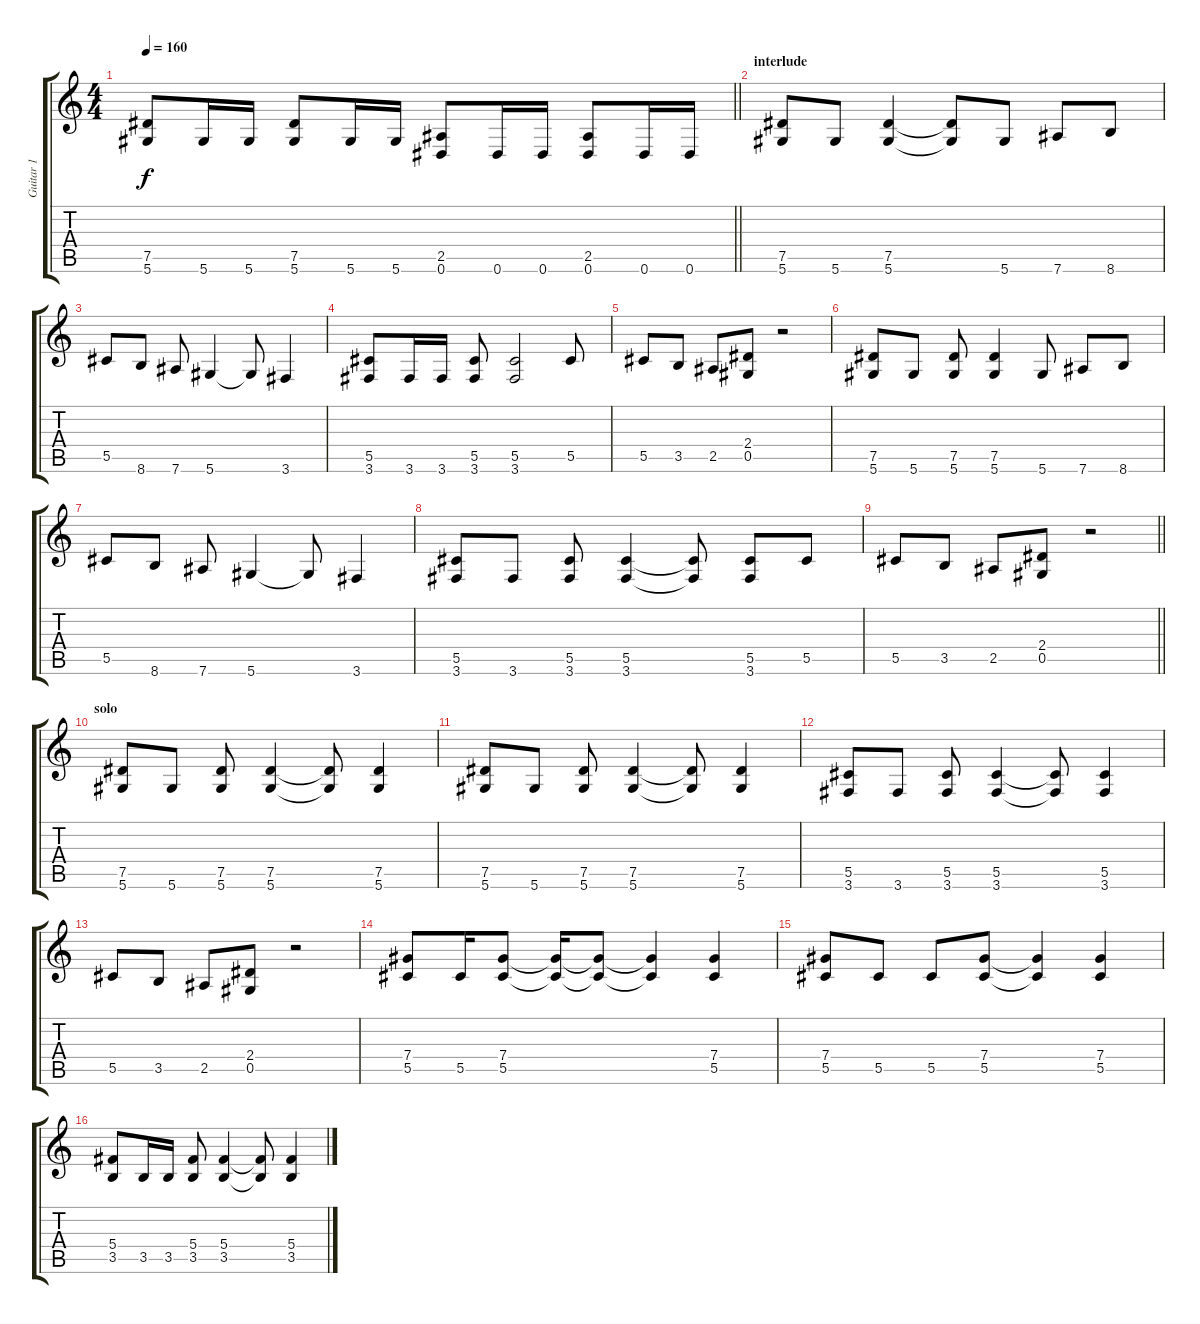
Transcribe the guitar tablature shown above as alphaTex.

\track ("Guitar 1" "Guitar 1") {instrument distortionguitar}
\staff {score tabs}
\tuning (Eb4 Bb3 Gb3 Db3 Ab2 Eb2) {hide}
\ts (4 4)
\tempo 160
\clef g2
\barLineRight lightlight
\ks c
(7.5 5.6).8{dy f} 5.6.16 5.6.16 (7.5 5.6).8 5.6.16 5.6.16 (2.5 0.6).8 0.6.16 0.6.16 (2.5 0.6).8 0.6.16 0.6.16 |
\section ("" "interlude")
(7.5 5.6).8 5.6.8 (7.5 5.6).4 (7.5{t} 5.6{t}).8 5.6.8 7.6.8 8.6.8 |
5.5.8 8.6.8 7.6.8 5.6.4 5.6{t}.8 3.6.4 |
(5.5 3.6).8 3.6.16 3.6.16 (5.5 3.6).8 (5.5 3.6).2 5.5.8 |
5.5.8 3.5.8 2.5.8 (2.4 0.5).8 r.2 |
(7.5 5.6).8 5.6.8 (7.5 5.6).8 (7.5 5.6).4 5.6.8 7.6.8 8.6.8 |
5.5.8 8.6.8 7.6.8 5.6.4 5.6{t}.8 3.6.4 |
(5.5 3.6).8 3.6.8 (5.5 3.6).8 (5.5 3.6).4 (5.5{t} 3.6{t}).8 (5.5 3.6).8 5.5.8 |
\barLineRight lightlight
5.5.8 3.5.8 2.5.8 (2.4 0.5).8 r.2 |
\section ("" "solo")
(7.5 5.6).8 5.6.8 (7.5 5.6).8 (7.5 5.6).4 (7.5{t} 5.6{t}).8 (7.5 5.6).4 |
(7.5 5.6).8 5.6.8 (7.5 5.6).8 (7.5 5.6).4 (7.5{t} 5.6{t}).8 (7.5 5.6).4 |
(5.5 3.6).8 3.6.8 (5.5 3.6).8 (5.5 3.6).4 (5.5{t} 3.6{t}).8 (5.5 3.6).4 |
5.5.8 3.5.8 2.5.8 (2.4 0.5).8 r.2 |
(7.4 5.5).8 5.5.16 (7.4 5.5).8 (7.4{t} 5.5{t}).16 (7.4{t} 5.5{t}).8 (7.4{t} 5.5{t}).4 (7.4 5.5).4 |
(7.4 5.5).8 5.5.8 5.5.8 (7.4 5.5).8 (7.4{t} 5.5{t}).4 (7.4 5.5).4 |
(5.4 3.5).8 3.5.16 3.5.16 (5.4 3.5).8 (5.4 3.5).4 (5.4{t} 3.5{t}).8 (5.4 3.5).4
